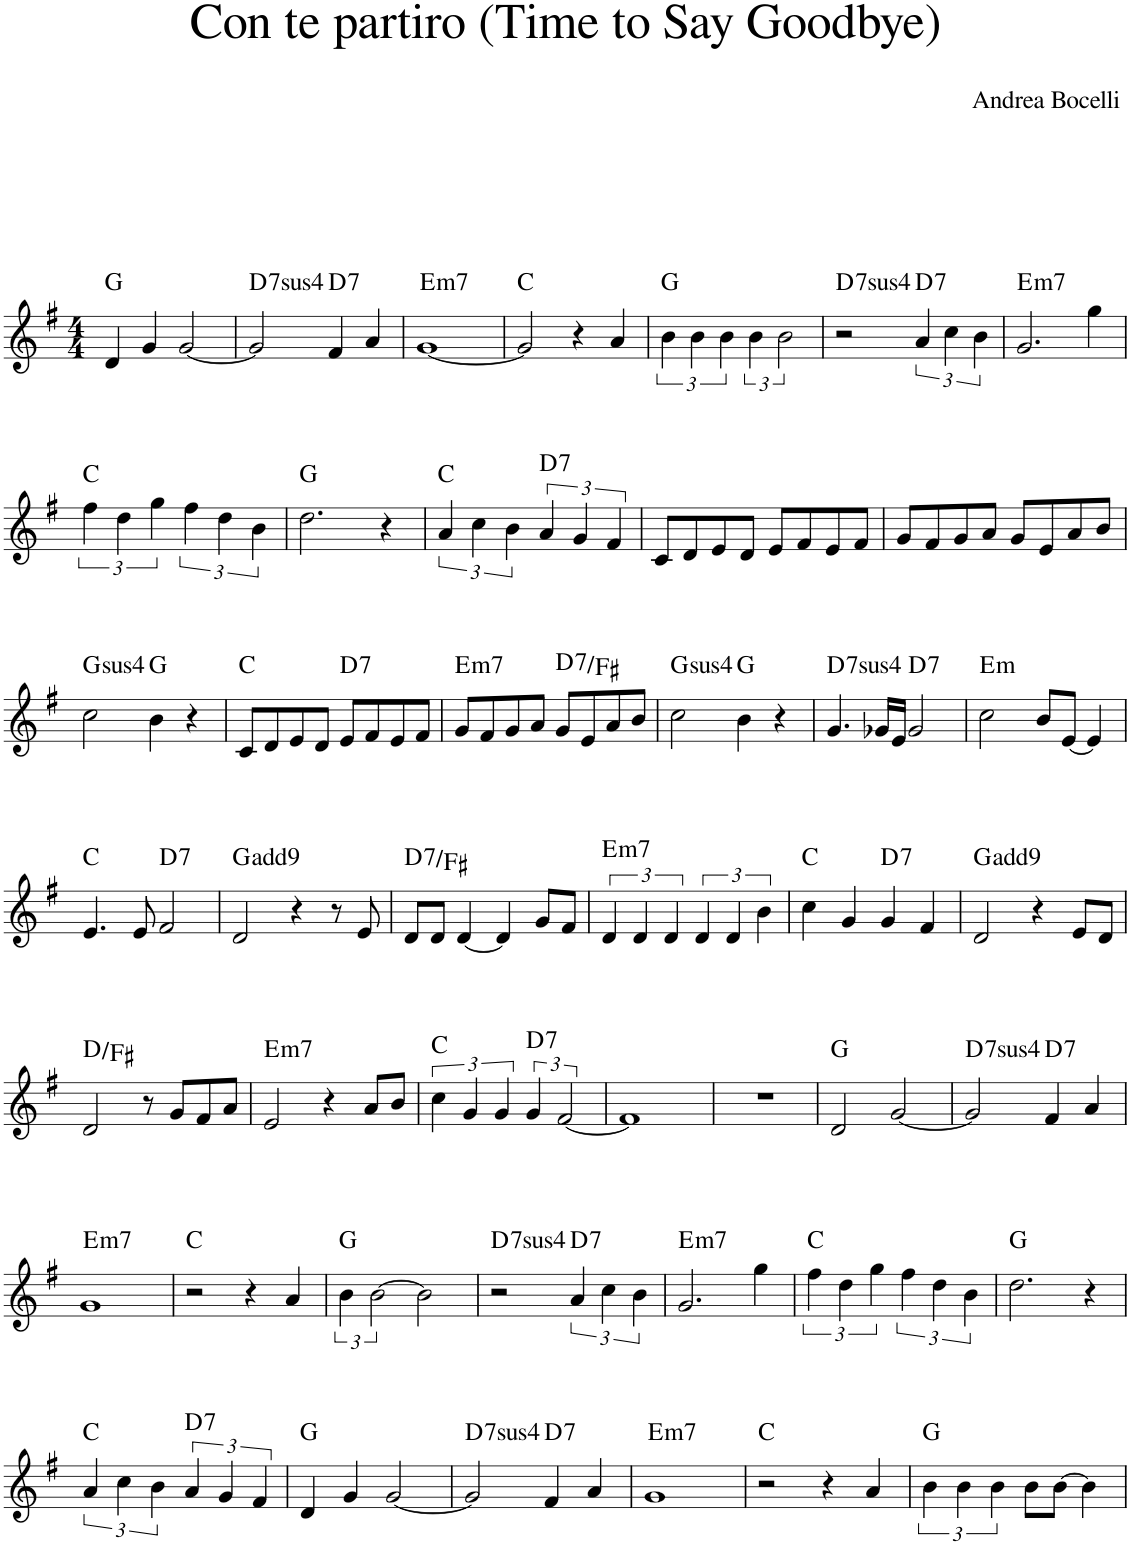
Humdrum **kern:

**kern	**harte
*part1	*part1
*staff1	*
*I"Piano	*
*I'Pno.	*
*clefG2	*
*k[f#]	*
*M4/4	*
=1	=1
4d/	G:maj
4g/	.
[2g/	.
=2	=2
!	!LO:H:kt=74
2g/]	D:sus4(7)
!	!LO:H:kt=7
4f#/	D:7
4a/	.
=3	=3
!	!LO:H:kt=m7
[1g	E:min7
=4	=4
2g/]	C:maj
4r	.
4a/	.
=5	=5
6b\	G:maj
6b\	.
6b\	.
6b\	.
3b\	.
=6	=6
!	!LO:H:kt=74
2r	D:sus4(7)
!	!LO:H:kt=7
6a/	D:7
6cc\	.
6b\	.
=7	=7
!	!LO:H:kt=m7
2.g/	E:min7
4gg\	.
!!LO:LB:g=z
=8	=8
6ff#\	C:maj
6dd\	.
6gg\	.
6ff#\	.
6dd\	.
6b\	.
=9	=9
2.dd\	G:maj
4r	.
=10	=10
6a/	C:maj
6cc\	.
6b\	.
!	!LO:H:kt=7
6a/	D:7
6g/	.
6f#/	.
=11	=11
8c/L	.
8d/	.
8e/	.
8d/J	.
8e/L	.
8f#/	.
8e/	.
8f#/J	.
=12	=12
8g/L	.
8f#/	.
8g/	.
8a/J	.
8g/L	.
8e/	.
8a/	.
8b/J	.
!!LO:LB:g=z
=13	=13
!	!LO:H:kt=4
2cc\	G:sus4
4b\	G:maj
4r	.
=14	=14
8c/L	C:maj
8d/	.
8e/	.
8d/J	.
!	!LO:H:kt=7
8e/L	D:7
8f#/	.
8e/	.
8f#/J	.
=15	=15
!	!LO:H:kt=m7
8g/L	E:min7
8f#/	.
8g/	.
8a/J	.
!	!LO:H:kt=7
8g/L	D:7/3
8e/	.
8a/	.
8b/J	.
=16	=16
!	!LO:H:kt=4
2cc\	G:sus4
4b\	G:maj
4r	.
=17	=17
!	!LO:H:kt=74
4.g/	D:sus4(7)
16g-X/LL	.
16e/JJ	.
!	!LO:H:kt=7
2g-/	D:7
=18	=18
!	!LO:H:kt=m
2cc\	E:min
8b/L	.
[8e/J	.
4e/]	.
!!LO:LB:g=z
=19	=19
4.e/	C:maj
8e/	.
!	!LO:H:kt=7
2f#/	D:7
=20	=20
2d/	G:maj(9)
4r	.
8r	.
8e/	.
=21	=21
!	!LO:H:kt=7
8d/L	D:7/3
8d/J	.
[4d/	.
4d/]	.
8g/L	.
8f#/J	.
=22	=22
!	!LO:H:kt=m7
6d/	E:min7
6d/	.
6d/	.
6d/	.
6d/	.
6b\	.
=23	=23
4cc\	C:maj
4g/	.
!	!LO:H:kt=7
4g/	D:7
4f#/	.
=24	=24
2d/	G:maj(9)
4r	.
8e/L	.
8d/J	.
!!LO:LB:g=z
=25	=25
2d/	D:maj/3
8r	.
8g/L	.
8f#/	.
8a/J	.
=26	=26
!	!LO:H:kt=m7
2e/	E:min7
4r	.
8a/L	.
8b/J	.
=27	=27
6cc\	C:maj
6g/	.
6g/	.
!	!LO:H:kt=7
6g/	D:7
[3f#/	.
=28	=28
1f#]	.
=29	=29
1r	.
=30	=30
2d/	G:maj
[2g/	.
=31	=31
!	!LO:H:kt=74
2g/]	D:sus4(7)
!	!LO:H:kt=7
4f#/	D:7
4a/	.
!!LO:LB:g=z
=32	=32
!	!LO:H:kt=m7
1g	E:min7
=33	=33
2r	C:maj
4r	.
4a/	.
=34	=34
6b\	G:maj
[3b\	.
2b\]	.
=35	=35
!	!LO:H:kt=74
2r	D:sus4(7)
!	!LO:H:kt=7
6a/	D:7
6cc\	.
6b\	.
=36	=36
!	!LO:H:kt=m7
2.g/	E:min7
4gg\	.
=37	=37
6ff#\	C:maj
6dd\	.
6gg\	.
6ff#\	.
6dd\	.
6b\	.
=38	=38
2.dd\	G:maj
4r	.
!!LO:LB:g=z
=39	=39
6a/	C:maj
6cc\	.
6b\	.
!	!LO:H:kt=7
6a/	D:7
6g/	.
6f#/	.
=40	=40
4d/	G:maj
4g/	.
[2g/	.
=41	=41
!	!LO:H:kt=74
2g/]	D:sus4(7)
!	!LO:H:kt=7
4f#/	D:7
4a/	.
=42	=42
!	!LO:H:kt=m7
1g	E:min7
=43	=43
2r	C:maj
4r	.
4a/	.
=44	=44
6b\	G:maj
6b\	.
6b\	.
8b\L	.
[8b\J	.
4b\]	.
=	=
*-	*-
